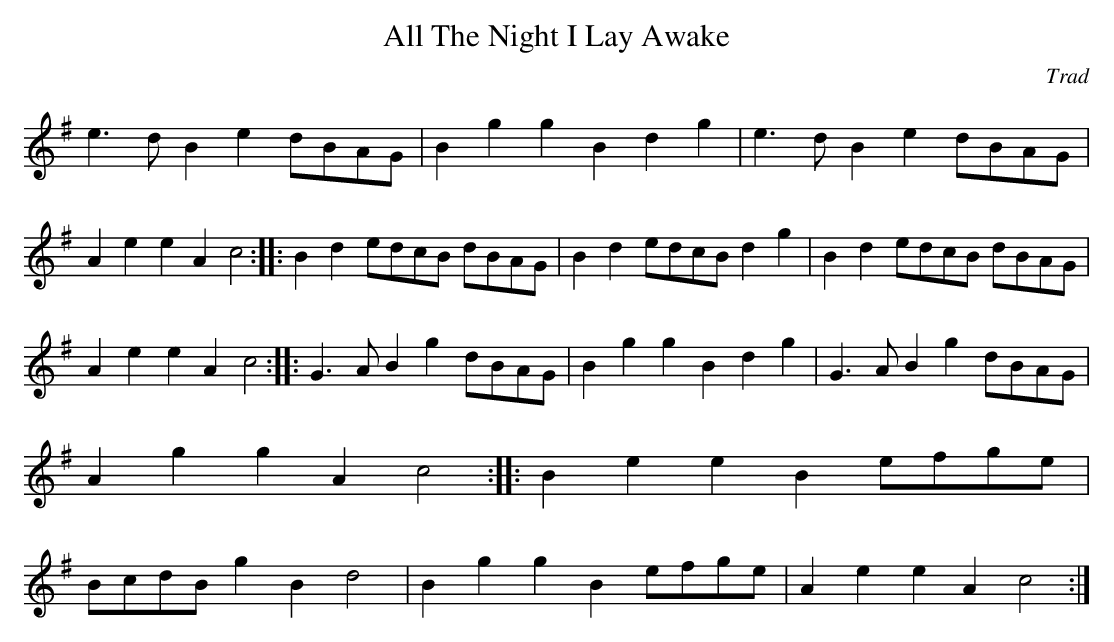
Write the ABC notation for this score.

X:1
T:All The Night I Lay Awake
C:Trad
M:3/4l
K:G
e3dB2e2 dBAG| B2g2g2B2d2g2|e3dB2e2 dBAG| A2e2e2A2 c4:: B2d2 edcB dBAG|\
B2d2 edcB d2g2|B2d2 edcB dBAG| A2e2 e2A2 c4 :: G3AB2g2 dBAG| B2g2g2B2d2g2|\
G3AB2g2 dBAG| A2g2g2A2 c4::B2e2e2B2 efge | BcdB g2B2 d4| B2g2g2B2 efge|\
A2e2e2A2 c4:|
